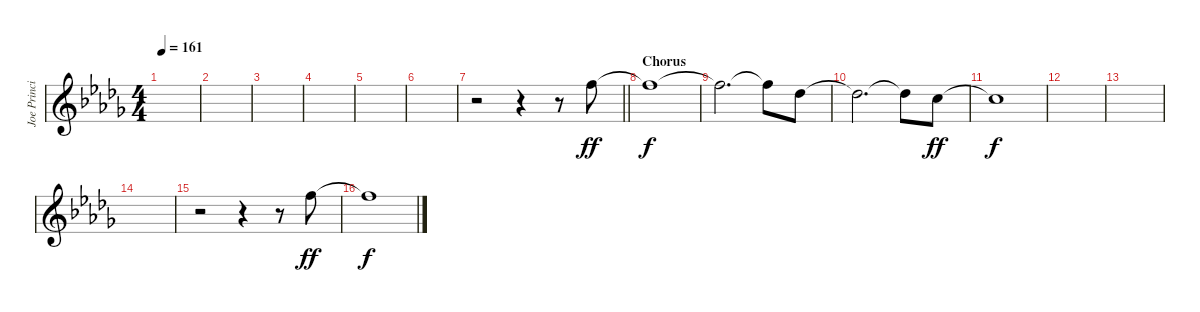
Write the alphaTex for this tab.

\track ("Joe Principe - Vocals" "Joe Princi") {instrument distortionguitar}
\staff {score}
\tuning (E4 B3 G3 D3 A2 E2) {hide}
\ts (4 4)
\tempo 161
\clef g2
\ks db
|
|
|
|
|
|
\barLineRight lightlight
r.2 r.4 r.8 6.2.8{dy ff} |
\section ("" "Chorus")
6.2{t}.1{dy f} |
6.2{t}.2{d} 6.2{t}.8 2.2.8 |
2.2{t}.2{d} 2.2{t}.8 1.2.8{dy ff} |
1.2{t}.1{dy f} |
|
|
|
r.2 r.4 r.8 6.2.8{dy ff} |
6.2{t}.1{dy f}
